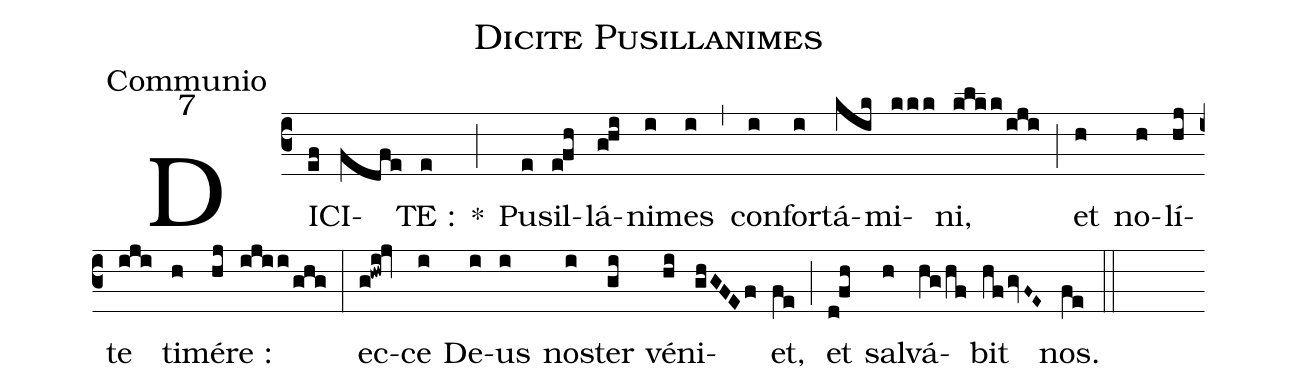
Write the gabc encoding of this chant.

name:Dicite Pusillanimes;
office-part:Communio;
mode:7;
%%
(c3) DI(ef)CI(fdfe)TE :(e) *(;) Pu(e)sil(efh)lá(ghi)ni(i)mes(i) (,) con(i)for(i)tá(kik)mi(kkk)ni,(klkk/iji) (;) et(h) no(h)lí(hj)te(iji) ti(h)mé(hj)re :(ijii/ghg) (:) ec(g!hwi!jv)ce(i) De(i)us(i) no(i)ster(gi) vé(hi)ni(ghGFEf)et,(fe) (;) et(d!fh) sal(h)vá(hg/hf)bit(hfgvF~E~) nos.(fe) (::)
